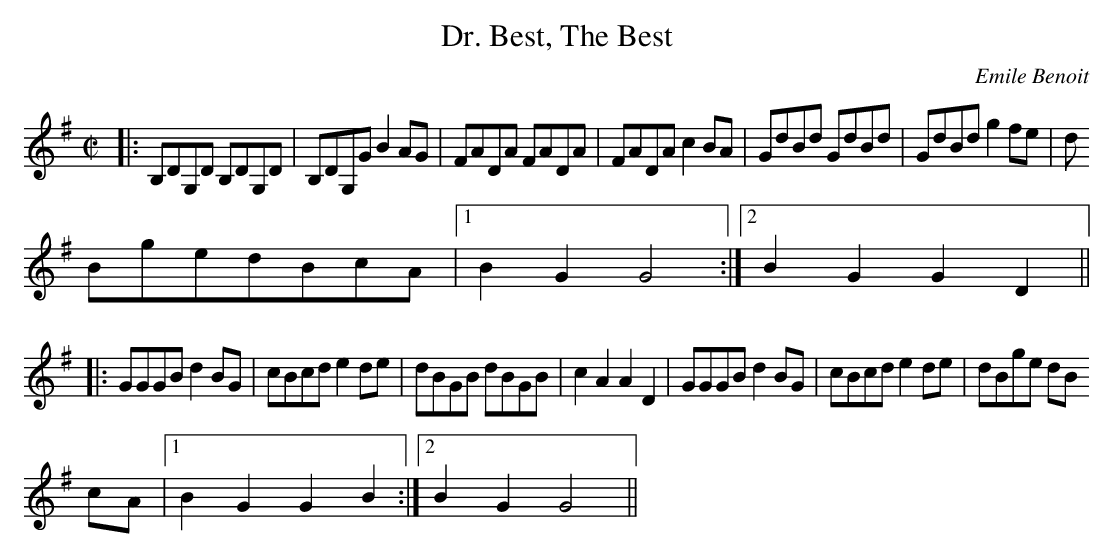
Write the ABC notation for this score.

X:1
T:Dr. Best, The Best
C:Emile Benoit
M:C|
L:1/8
K:G % transposed from A
|:B,DG,D B,DG,D|B,DG,G B2 AG|FADA FADA|FADA c2 BA|GdBd GdBd|GdBd g2 fe|d
BgedBcA|1B2 G2 G4:|2B2G2G2D2||
|:GGGB d2 BG|cBcd e2 de|dBGB dBGB|c2A2A2D2|GGGB d2 BG|cBcd e2 de|dBge dB
cA|1B2G2G2B2:|2B2 G2 G4||
